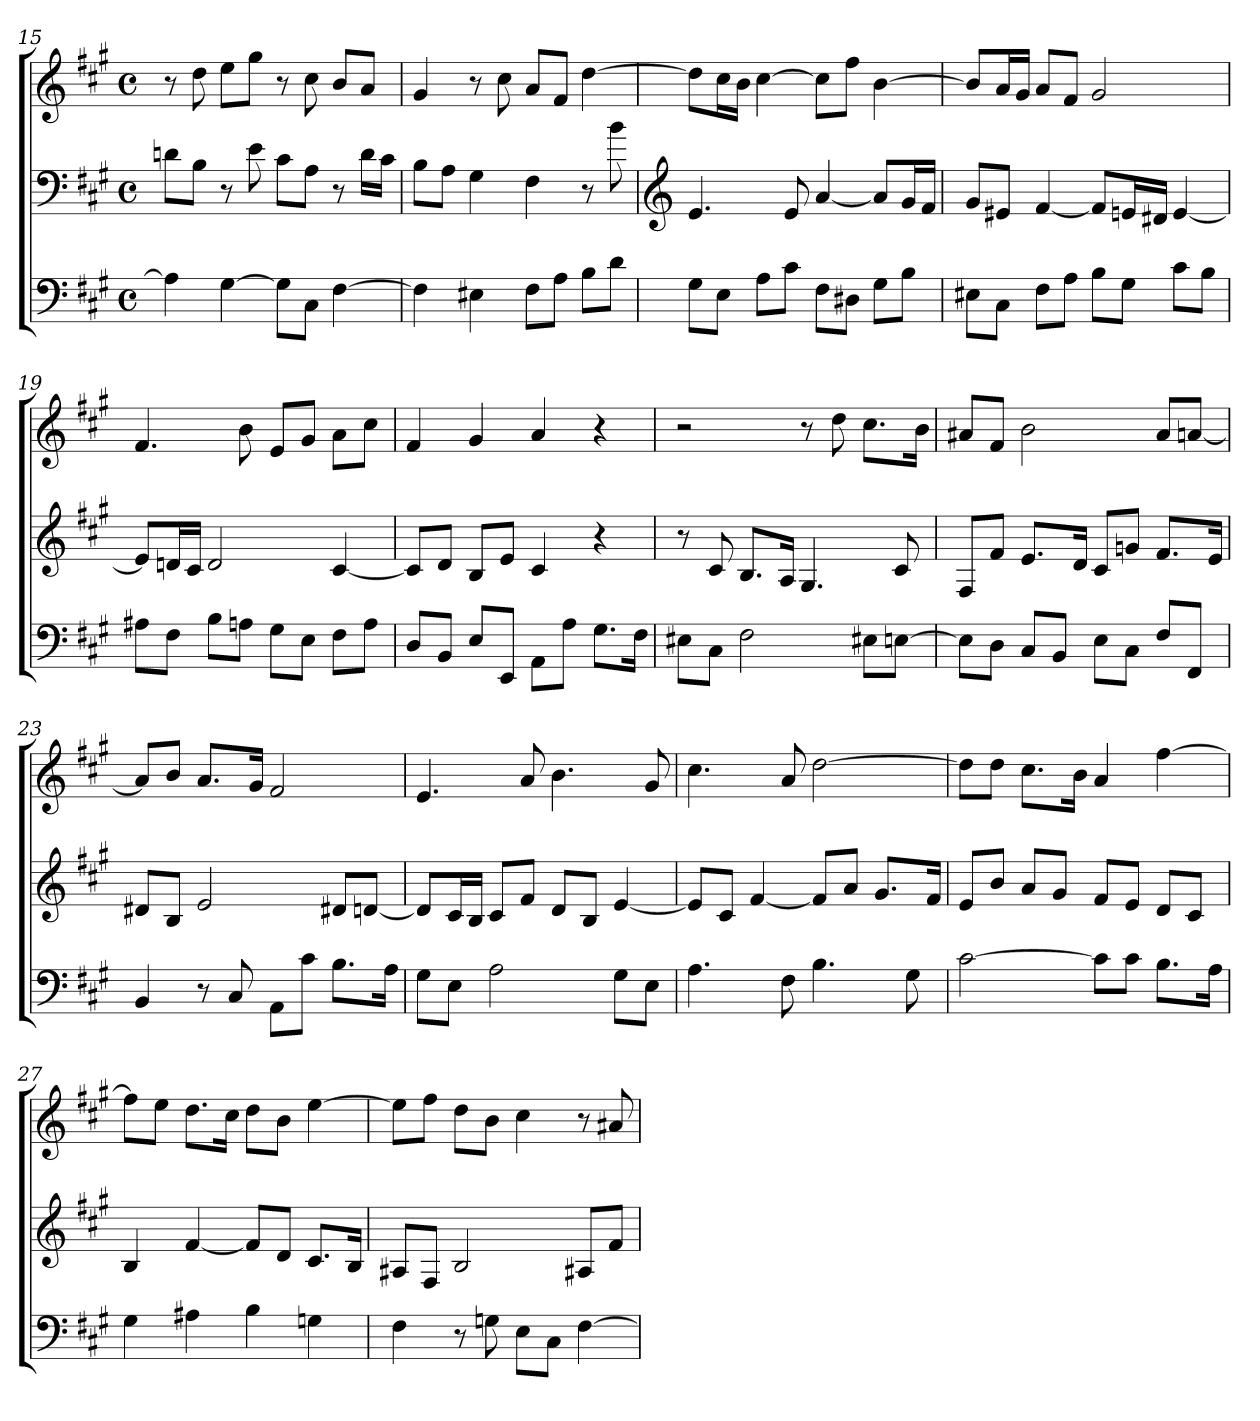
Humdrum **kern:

**kern	**kern	**kern
*part3	*part2	*part1
*staff3	*staff2	*staff1
*clefF4	*clefF4	*clefG2
*k[f#c#g#]	*k[f#c#g#]	*k[f#c#g#]
*f#:	*f#:	*f#:
*M4/4	*M4/4	*M4/4
*met(c)	*met(c)	*met(c)
=15	=15	=15
4A]	8dn\L	8r
.	8B\J	8dd
[4G#	8r	8ee\L
.	8e	8gg#\J
8G#\L]	8c#\L	8r
8C#\J	8A\J	8cc#
[4F#	8r	8b/L
.	16d\LL	8a/J
.	16c#\JJ	.
=16	=16	=16
4F#]	8B\L	4g#
.	8A\J	.
4E#X	4G#	8r
.	.	8cc#
8F#\L	4F#	8a/L
8A\J	.	8f#/J
8B\L	8r	[4dd
8d\J	8b	.
=17	=17	=17
*	*clefG2	*
8G#\L	4.e	8dd\L]
8E\J	.	16cc#\L
.	.	16b\JJ
8A\L	.	[4cc#
8c#\J	8e	.
8F#\L	[4a	8cc#\L]
8D#X\J	.	8ff#\J
8G#\L	8a/L]	[4b
8B\J	16g#/L	.
.	16f#/JJ	.
=18	=18	=18
8E#X\L	8g#/L	8b/L]
8C#\J	8e#X/J	16a/L
.	.	16g#/JJ
8F#\L	[4f#	8a/L
8A\J	.	8f#/J
8B\L	8f#/L]	2g#
8G#\J	16en/L	.
.	16d#X/JJ	.
8c#\L	[4e	.
8B\J	.	.
=19	=19	=19
8A#X\L	8e/L]	4.f#
8F#\J	16dn/L	.
.	16c#/JJ	.
8B\L	2d	.
8An\J	.	8b
8G#\L	.	8e/L
8E\J	.	8g#/J
8F#\L	[4c#	8a\L
8A\J	.	8cc#\J
=20	=20	=20
8D/L	8c#/L]	4f#
8BB/J	8d/J	.
8E/L	8B/L	4g#
8EE/J	8e/J	.
8AA\L	4c#	4a
8A\J	.	.
8.G#\L	4r	4r
16F#\Jk	.	.
=21	=21	=21
8E#X\L	8r	2r
8C#\J	8c#	.
2F#	8.B/L	.
.	16A/Jk	.
.	4.G#	8r
.	.	8dd
8E#X\L	.	8.cc#\L
[8En\J	8c#	.
.	.	16b\Jk
=22	=22	=22
8E\L]	8F#/L	8a#X/L
8D\J	8f#/J	8f#/J
8C#/L	8.e/L	2b
8BB/J	.	.
.	16d/Jk	.
8E\L	8c#/L	.
8C#\J	8gn/J	.
8F#/L	8.f#/L	8a#/L
8FF#/J	.	[8an/J
.	16e/Jk	.
=23	=23	=23
4BB	8d#X/L	8a/L]
.	8B/J	8b/J
8r	2e	8.a/L
8C#	.	.
.	.	16g#/Jk
8AA\L	.	2f#
8c#\J	.	.
8.B\L	8d#X/L	.
.	[8dn/J	.
16A\Jk	.	.
=24	=24	=24
8G#\L	8d/L]	4.e
8E\J	16c#/L	.
.	16B/JJ	.
2A	8c#/L	.
.	8f#/J	8a
.	8d/L	4.b
.	8B/J	.
8G#\L	[4e	.
8E\J	.	8g#
=25	=25	=25
4.A	8e/L]	4.cc#
.	8c#/J	.
.	[4f#	.
8F#	.	8a
4.B	8f#/L]	[2dd
.	8a/J	.
.	8.g#/L	.
8G#	.	.
.	16f#/Jk	.
=26	=26	=26
[2c#	8e/L	8dd\L]
.	8b/J	8dd\J
.	8a/L	8.cc#\L
.	8g#/J	.
.	.	16b\Jk
8c#\L]	8f#/L	4a
8c#\J	8e/J	.
8.B\L	8d/L	[4ff#
.	8c#/J	.
16A\Jk	.	.
=27	=27	=27
4G#	4B	8ff#\L]
.	.	8ee\J
4A#X	[4f#	8.dd\L
.	.	16cc#\Jk
4B	8f#/L]	8dd\L
.	8d/J	8b\J
4Gn	8.c#/L	[4ee
.	16B/Jk	.
=28	=28	=28
4F#	8A#X/L	8ee\L]
.	8F#/J	8ff#\J
8r	2B	8dd\L
8Gn	.	8b\J
8E\L	.	4cc#
8C#\J	.	.
[4F#	8A#X/L	8r
.	8f#/J	8a#X
=	=	=
*-	*-	*-
